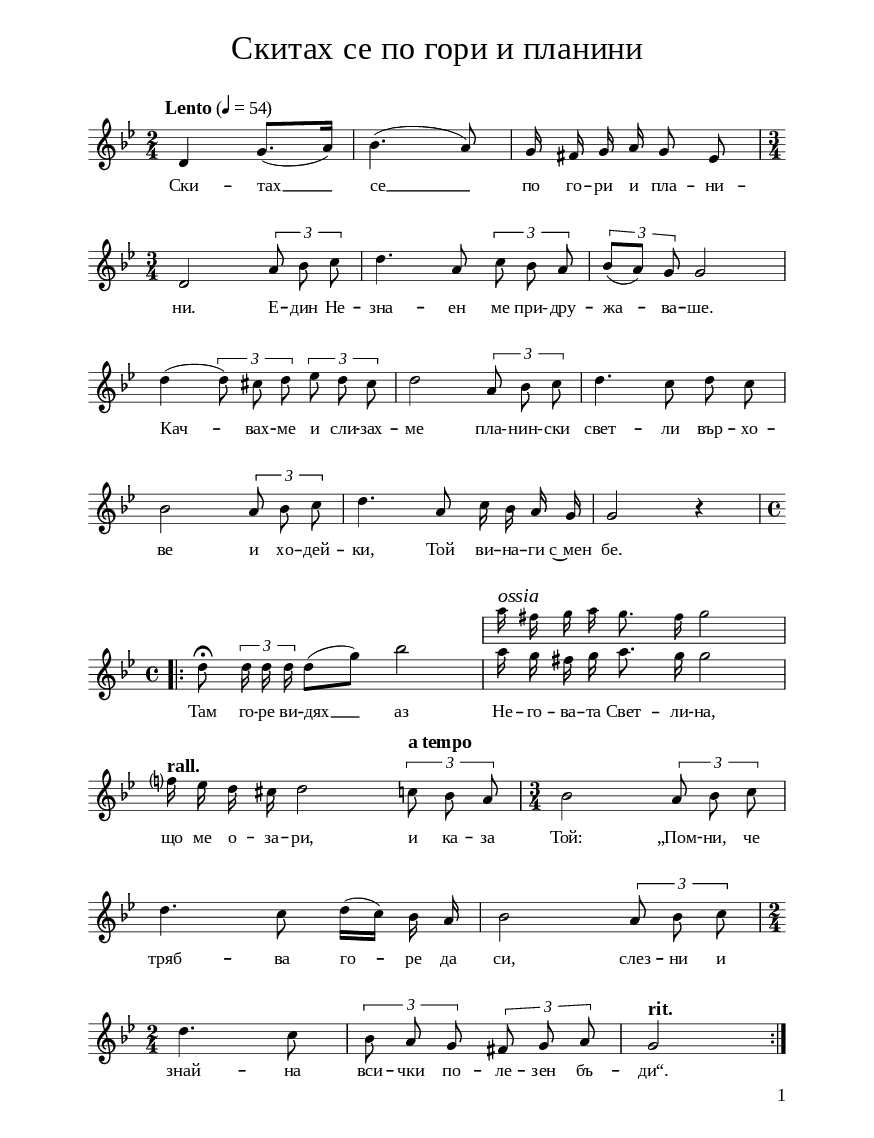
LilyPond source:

\version "2.24.3"

\include "include/globals.ily"

\bookpart {
  \label #'ref133
  \tocItem \markup "Скитах се по гори и планини"
  \include "include/bookpart-paper.ily"
  \score {
    \include "include/score-layout.ily"

    \new Staff = main \relative c' {
      \clef treble
      \key g \minor
      \time 2/4
      \tempoFunc "Lento" 4 "54"
      \autoBeamOff
      d4  g8. (  [a16] ) | % 2
      bes4. (  a8 ) | % 3
      g16  fis16  g16  a16  g8
      es8 \break | % 4
      \time 3/4  | % 4
      d2
      \tupletUp \times 2/3  {
        a'8   bes8  c8
      }
      | % 5
      d4.  a8
      \times 2/3  {
        c8   bes8  a8
      }
      | % 6

      \times 2/3  {
        \stemUp bes8 (   [a8] )  g8
      } \stemNeutral
      g2 \break | % 7
      d'4 (
      \times 2/3  {
        d8 )   cis8  d8
      }

      \times 2/3  {
        es8   d8  cis8
      }
      | % 8
      d2
      \times 2/3  {
        a8   bes8  c8
      }
      | % 9
      d4.  c8  d8  c8 \break
      |
      bes2
      \times 2/3  {
        a8   bes8  c8
      }
      | % 11
      d4.  a8  c16  bes16
      a16  g16 | % 12
      g2 r4    \bar ".|:-|"
      | % 13
      \time 4/4  | % 13
      d'8 ^\fermata
      \times 2/3  {
        d16  d16  d16 ]
      }
      d8 ( [  g8 ) ]  bes2 | % 14

      <<
        {a16  g16  fis16  g16 a8.  g16  g2}

        \new Staff \with {
          \override VerticalAxisGroup.default-staff-staff-spacing =
          #'((basic-distance . 4.5)
             (padding . -10))
          \remove "Time_signature_engraver"
          alignAboveContext = #"main"
          fontSize = #-1
          \override StaffSymbol.staff-space = #(magstep -4)
          \override StaffSymbol.thickness = #(magstep -4)
          firstClef = ##f
        }
        {\autoBeamOff a16 ^\markup { \huge \italic "ossia"} fis16 g a g8. fis16 g2}
      >>
      \break | % 15

      \tempo "rall." f?16 es16
      d16  cis16  d2
      \times 2/3  {
        \tempo "a tempo" c8 bes8
        a8
      }
      | % 16
      \time 3/4  | % 16
      bes2
      \times 2/3  {
        a8  bes8  c8
      }
      \break | % 17
      d4.  c8  d16 ( [  c16
      ) ]  bes16  a16 | % 18
      bes2
      \times 2/3  {
        a8   bes8  c8
      } \time 2/4 \break | % 19
      d4.  c8 |
      \times 2/3  {
        bes8   a8  g8
      }
      \times 2/3  {
        fis8   g8    a8
      } |
      \tempo "rit." g2
      \bar ":|."

    }

    \addlyrics {
      Ски -- тах __  се __  по го -- ри
      и пла -- ни -- ни. Е -- дин Не --
      зна -- ен ме "при-" -- дру -- жа  --
      ва -- ше. Кач -- вах -- ме и сли
      -- зах -- ме "пла-" -- "нин-" -- ски свет --
      ли вър -- хо -- ве и хо -- дей --
      ки, Той ви -- на -- ги с~мен бе.
      Там го -- ре ви -- дях __  аз Не --
      го -- ва -- та Свет -- ли -- на, що
      ме о -- за -- ри, и ка -- за Той:
      „Пом -- ни, че тряб -- ва го --
      ре да си, слез -- ни и знай -- на
      вси -- чки по -- ле -- зен бъ --
      ди“.
    }

    \header {
      title = \titleFunc #'ref_desc_12 "Скитах се по гори и планини" "Skitah se po gori i planini"
    }

    \midi{}

  } % score


} % bookpart
